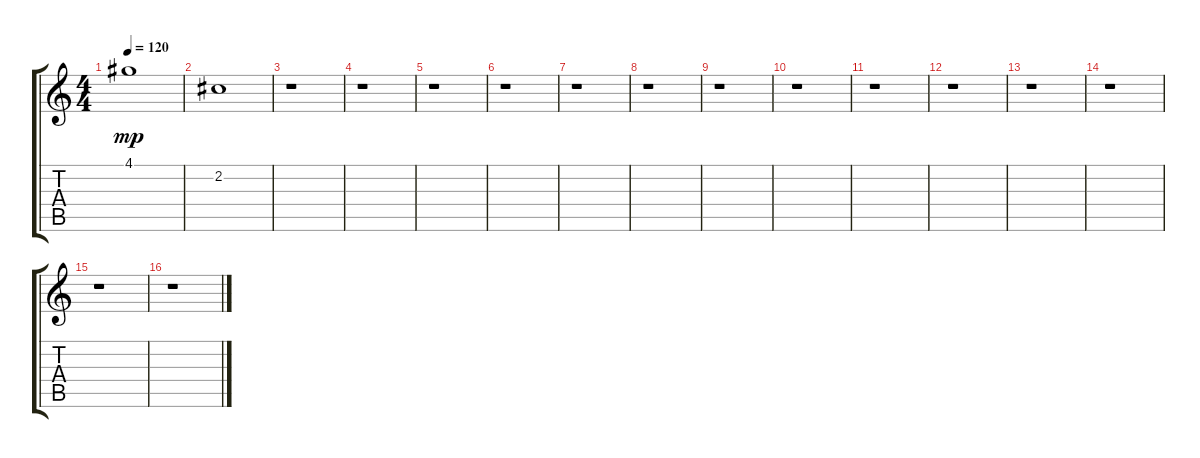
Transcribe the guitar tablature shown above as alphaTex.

\track "" {instrument distortionguitar}
\staff {score tabs}
\tuning (E4 B3 G3 D3 A2 E2) {hide}
\ts (4 4)
\tempo 120
\clef g2
\ks c
4.1.1{dy mp} |
2.2.1 |
r.1 |
r.1 |
r.1 |
r.1 |
r.1 |
r.1 |
r.1 |
r.1 |
r.1 |
r.1 |
r.1 |
r.1 |
r.1 |
r.1
